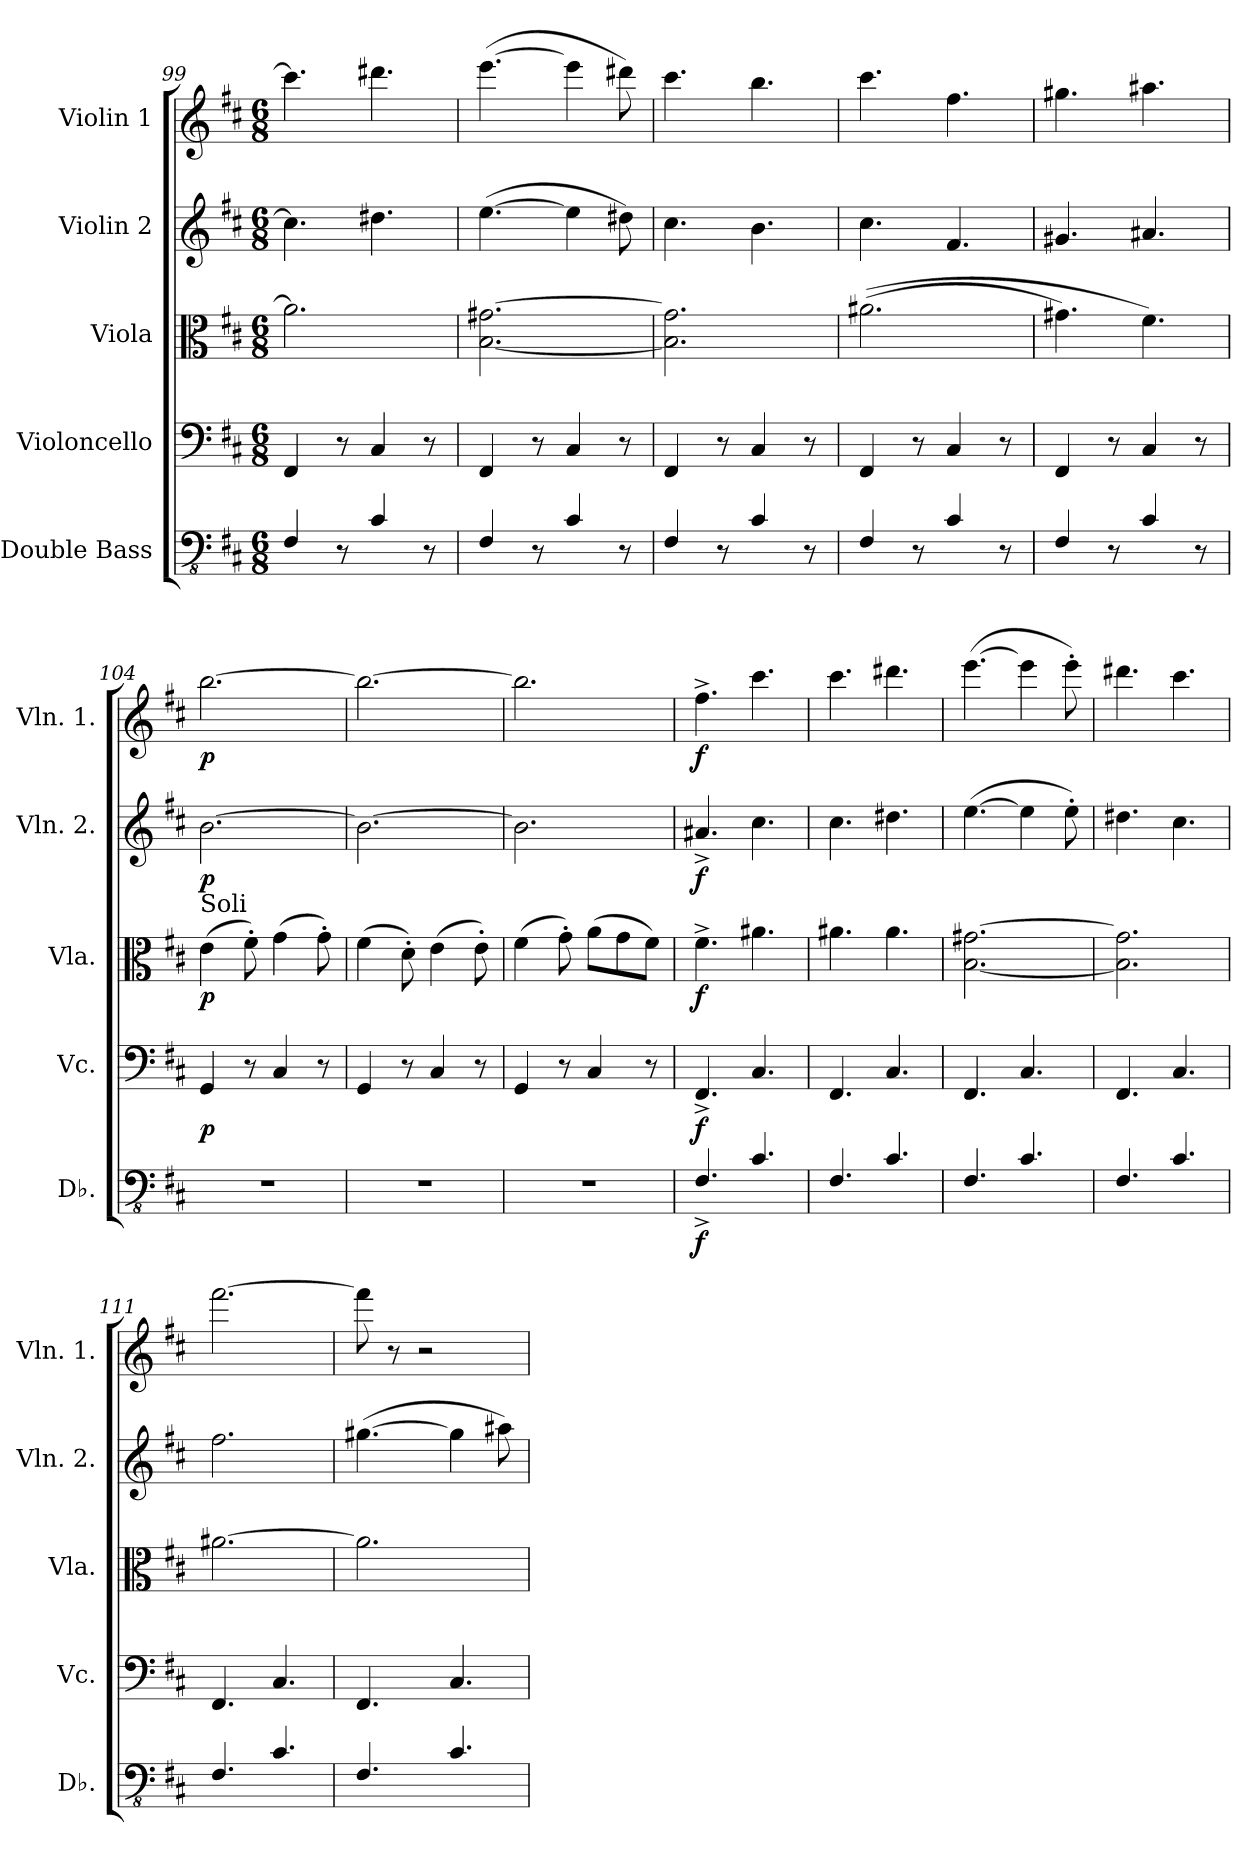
**kern	**dynam	**kern	**dynam	**kern	**dynam	**kern	**dynam	**kern	**dynam
*part5	*part5	*part4	*part4	*part3	*part3	*part2	*part2	*part1	*part1
*staff5	*staff5	*staff4	*staff4	*staff3	*staff3	*staff2	*staff2	*staff1	*staff1
*I"Double Bass	*	*I"Violoncello	*	*I"Viola	*	*I"Violin 2	*	*I"Violin 1	*
*I'Db.	*	*I'Vc.	*	*I'Vla.	*	*I'Vln. 2.	*	*I'Vln. 1.	*
*clefFv4	*	*clefF4	*	*clefC3	*	*clefG2	*	*clefG2	*
*ITrd7c12	*	*	*	*	*	*	*	*	*
*k[f#c#]	*	*k[f#c#]	*	*k[f#c#]	*	*k[f#c#]	*	*k[f#c#]	*
*M6/8	*	*M6/8	*	*M6/8	*	*M6/8	*	*M6/8	*
=99	=99	=99	=99	=99	=99	=99	=99	=99	=99
4FFF#/	.	4FF#/	.	2.a#\]	.	4.cc#\]	.	4.ccc#\]	.
8r	.	8r	.	.	.	.	.	.	.
4CC#/	.	4C#/	.	.	.	4.dd#X\	.	4.ddd#X\	.
8r	.	8r	.	.	.	.	.	.	.
=100	=100	=100	=100	=100	=100	=100	=100	=100	=100
4FFF#/	.	4FF#/	.	[2.B\ [2.g#X\	.	([4.ee\	.	([4.eee\	.
8r	.	8r	.	.	.	.	.	.	.
4CC#/	.	4C#/	.	.	.	4ee\]	.	4eee\]	.
8r	.	8r	.	.	.	8dd#X\)	.	8ddd#X\)	.
=101	=101	=101	=101	=101	=101	=101	=101	=101	=101
4FFF#/	.	4FF#/	.	2.B\] 2.g#\]	.	4.cc#\	.	4.ccc#\	.
8r	.	8r	.	.	.	.	.	.	.
4CC#/	.	4C#/	.	.	.	4.b\	.	4.bb\	.
8r	.	8r	.	.	.	.	.	.	.
=102	=102	=102	=102	=102	=102	=102	=102	=102	=102
4FFF#/	.	4FF#/	.	((2.a#X\	.	4.cc#\	.	4.ccc#\	.
8r	.	8r	.	.	.	.	.	.	.
4CC#/	.	4C#/	.	.	.	4.f#/	.	4.ff#\	.
8r	.	8r	.	.	.	.	.	.	.
=103	=103	=103	=103	=103	=103	=103	=103	=103	=103
4FFF#/	.	4FF#/	.	4.g#X\)	.	4.g#X/	.	4.gg#X\	.
8r	.	8r	.	.	.	.	.	.	.
4CC#/	.	4C#/	.	4.f#\)	.	4.a#X/	.	4.aa#X\	.
8r	.	8r	.	.	.	.	.	.	.
=104	=104	=104	=104	=104	=104	=104	=104	=104	=104
!	!	!	!	!LO:TX:a:t=Soli	!	!	!	!	!
!	!	!	!LO:DY:b	!	!LO:DY:b	!	!LO:DY:b	!	!LO:DY:b
2.r	.	4GG/	p	(4e\	p	[2.b\	p	[2.bb\	p
.	.	8r	.	8f#'\)	.	.	.	.	.
.	.	4C#/	.	(4g\	.	.	.	.	.
.	.	8r	.	8g'\)	.	.	.	.	.
!!LO:LB:g=z
=105	=105	=105	=105	=105	=105	=105	=105	=105	=105
2.r	.	4GG/	.	(4f#\	.	2.b\_	.	2.bb\_	.
.	.	8r	.	8d'\)	.	.	.	.	.
.	.	4C#/	.	(4e\	.	.	.	.	.
.	.	8r	.	8e'\)	.	.	.	.	.
=106	=106	=106	=106	=106	=106	=106	=106	=106	=106
2.r	.	4GG/	.	(4f#\	.	2.b\]	.	2.bb\]	.
.	.	8r	.	8g'\)	.	.	.	.	.
.	.	4C#/	.	(8a\L	.	.	.	.	.
.	.	.	.	8g\	.	.	.	.	.
.	.	8r	.	8f#\J)	.	.	.	.	.
=107	=107	=107	=107	=107	=107	=107	=107	=107	=107
!	!LO:DY:b	!	!LO:DY:b	!	!LO:DY:b	!	!LO:DY:b	!	!LO:DY:b
4.FFF#^/	f	4.FF#^/	f	4.f#^\	f	4.a#X^/	f	4.ff#^\	f
4.CC#/	.	4.C#/	.	4.a#X\	.	4.cc#\	.	4.ccc#\	.
=108	=108	=108	=108	=108	=108	=108	=108	=108	=108
4.FFF#/	.	4.FF#/	.	4.a#X\	.	4.cc#\	.	4.ccc#\	.
4.CC#/	.	4.C#/	.	4.a#\	.	4.dd#X\	.	4.ddd#X\	.
=109	=109	=109	=109	=109	=109	=109	=109	=109	=109
4.FFF#/	.	4.FF#/	.	[2.B\ [2.g#X\	.	([4.ee\	.	([4.eee\	.
4.CC#/	.	4.C#/	.	.	.	4ee\]	.	4eee\]	.
.	.	.	.	.	.	8ee'\)	.	8eee'\)	.
=110	=110	=110	=110	=110	=110	=110	=110	=110	=110
4.FFF#/	.	4.FF#/	.	2.B\] 2.g#\]	.	4.dd#X\	.	4.ddd#X\	.
4.CC#/	.	4.C#/	.	.	.	4.cc#\	.	4.ccc#\	.
=111	=111	=111	=111	=111	=111	=111	=111	=111	=111
4.FFF#/	.	4.FF#/	.	[2.a#X\	.	2.ff#\	.	[2.fff#\	.
4.CC#/	.	4.C#/	.	.	.	.	.	.	.
=112	=112	=112	=112	=112	=112	=112	=112	=112	=112
4.FFF#/	.	4.FF#/	.	2.a#\]	.	([4.gg#X\	.	8fff#\]	.
.	.	.	.	.	.	.	.	8r	.
.	.	.	.	.	.	.	.	2r	.
4.CC#/	.	4.C#/	.	.	.	4gg#\]	.	.	.
.	.	.	.	.	.	8aa#X\)	.	.	.
=	=	=	=	=	=	=	=	=	=
*-	*-	*-	*-	*-	*-	*-	*-	*-	*-
